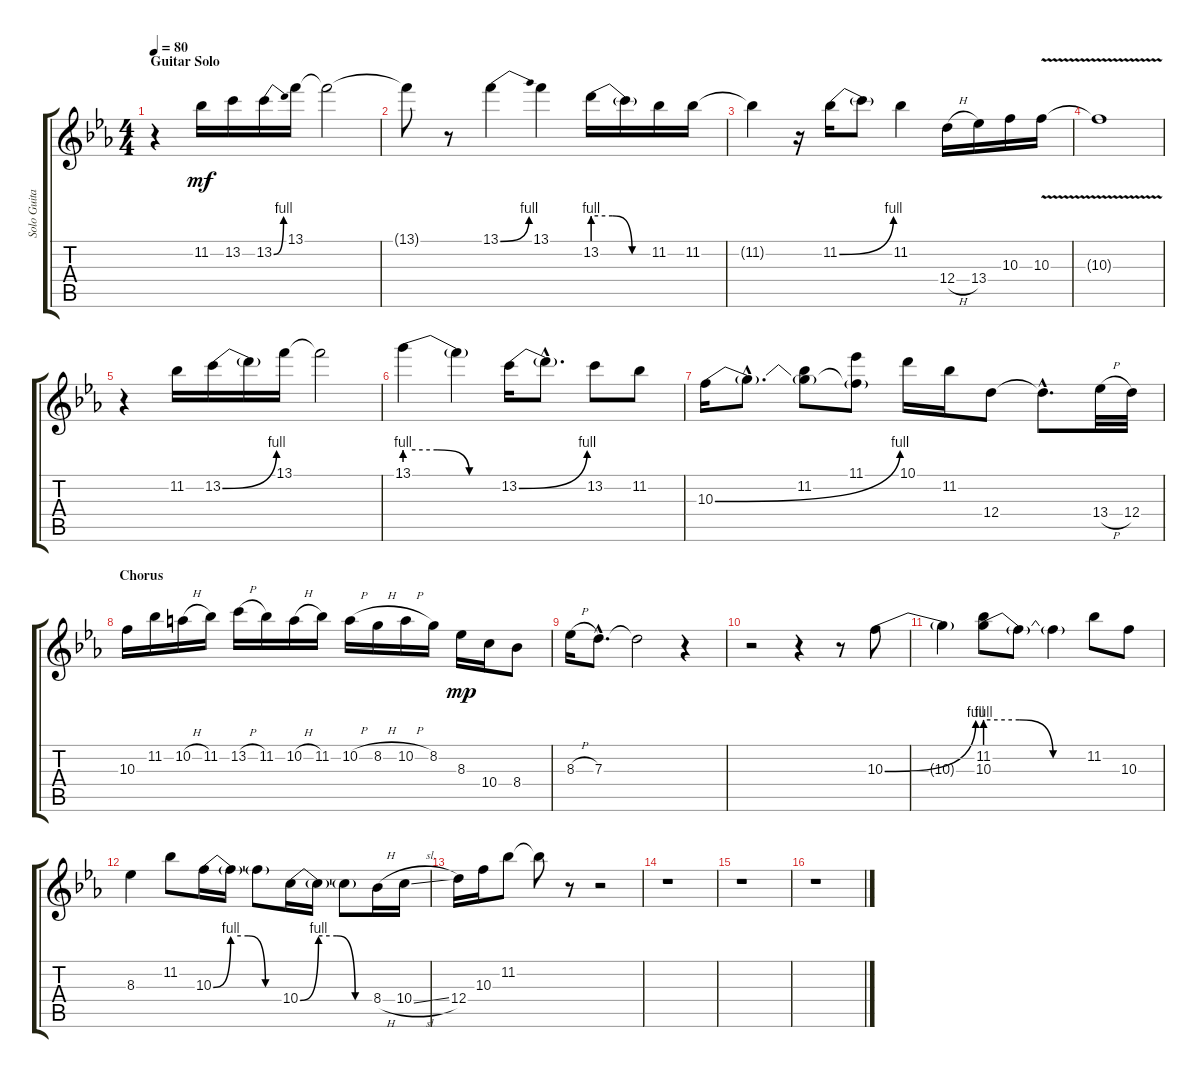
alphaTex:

\track ("Solo Guitar" "Solo Guita") {instrument electricguitarclean}
\staff {score tabs}
\tuning (E4 B3 G3 D3 A2 E2) {hide}
\ts (4 4)
\section ("" "Guitar Solo")
\tempo 80
\clef g2
\ks eb
r.4{dy mf} 11.2.16 13.2.16 13.2{be (bend 0 0 60 4)}.16 13.1.16 13.1{t}.2 |
13.1{t}.8 r.8 13.1{be (bend 0 0 60 4)}.4 13.1.4 13.2{be (custom 0 4 20 4 40 0 60 0)}.16 13.2{t}.16 11.2.16 11.2.16 |
11.2{t}.4 r.16 11.2{be (bend 0 0 60 4)}.16 11.2{t}.8 11.2.4 12.4{h}.16 13.4.16 10.3.16 10.3{v}.16 |
10.3{t}.1 |
r.4 11.2.16 13.2{be (bend 0 0 60 4)}.16 13.2{t}.16 13.1.16 13.1{t}.2 |
13.1{be (custom 0 4 20 4 40 0 60 0)}.4 13.1{t}.4 13.2{be (bend 0 0 60 4)}.16 13.2{hac t}.8{d} 13.2.8 11.2.8 |
10.3{be (bend 0 0 60 4)}.16 10.3{hac t}.8{d} (11.2 10.3{t}).8 (11.1 10.3{t}).8 10.1.16 11.2.16 12.4.8 12.4{hac t}.8{d} 13.4{h}.32 12.4.32 |
\section ("" "Chorus")
10.3.16 11.2.16 10.2{h}.16 11.2.16 13.2{h}.16 11.2.16 10.2{h}.16 11.2.16 10.2{h}.16 8.2{h}.16 10.2{h}.16 8.2.16 8.3.16{dy mp} 10.4.16 8.4.8 |
8.3{h}.16 7.3{hac}.8{d} 7.3{t}.2 r.4 |
r.2 r.4 r.8 10.3{be (bend 0 0 60 4)}.8 |
10.3{t}.4 (11.2 10.3{be (custom 0 4 20 4 40 0 60 0)}).8 10.3{t}.8 10.3{t}.4 11.2.8 10.3.8 |
8.3.4 11.2.8 10.3{be (custom 0 0 15 4 30 4 45 0 60 0)}.16 10.3{t}.16 10.3{t}.8 10.4{be (custom 0 0 15 4 30 4 45 0 60 0)}.16 10.4{t}.16 10.4{t}.8 8.4{h}.16 10.4{sl}.16 |
12.4.16 10.3.16 11.2.8 11.2{t}.8 r.8 r.2 |
r.1 |
r.1 |
r.1
